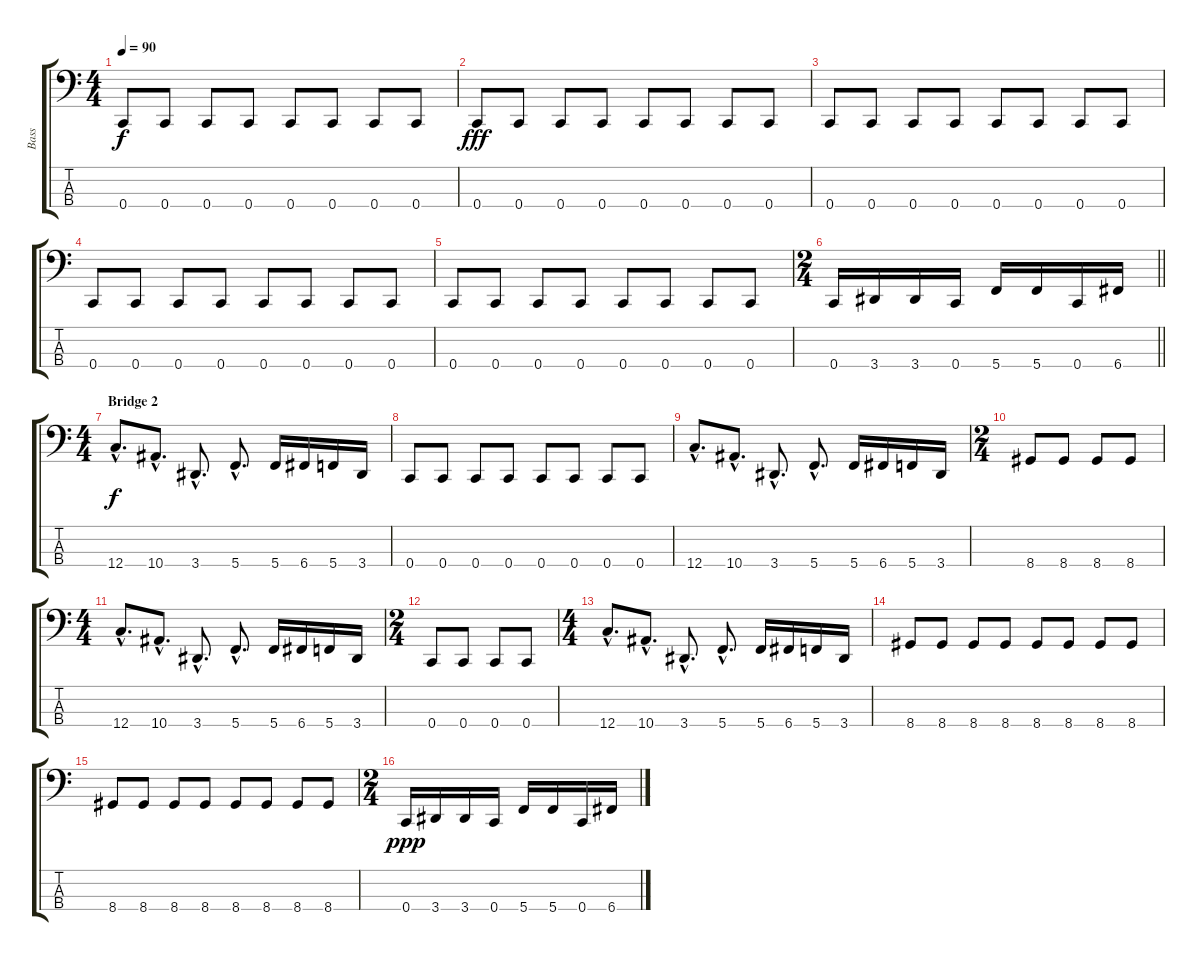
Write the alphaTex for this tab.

\track ("Bass" "Bass") {instrument overdrivenguitar}
\staff {score tabs}
\tuning (F2 C2 G1 C1) {hide}
\ts (4 4)
\tempo 90
\clef f4
\ks c
0.4.8{dy f} 0.4.8 0.4.8 0.4.8 0.4.8 0.4.8 0.4.8 0.4.8 |
0.4.8{dy fff} 0.4.8 0.4.8 0.4.8 0.4.8 0.4.8 0.4.8 0.4.8 |
0.4.8 0.4.8 0.4.8 0.4.8 0.4.8 0.4.8 0.4.8 0.4.8 |
0.4.8 0.4.8 0.4.8 0.4.8 0.4.8 0.4.8 0.4.8 0.4.8 |
0.4.8 0.4.8 0.4.8 0.4.8 0.4.8 0.4.8 0.4.8 0.4.8 |
\ts (2 4)
\barLineRight lightlight
0.4.16 3.4.16 3.4.16 0.4.16 5.4.16 5.4.16 0.4.16 6.4.16 |
\ts (4 4)
\section ("" "Bridge 2")
12.4{hac}.8{d dy f} 10.4{hac}.8{d} 3.4{hac}.8{d} 5.4{hac}.8{d} 5.4.16 6.4.16 5.4.16 3.4.16 |
0.4.8 0.4.8 0.4.8 0.4.8 0.4.8 0.4.8 0.4.8 0.4.8 |
12.4{hac}.8{d} 10.4{hac}.8{d} 3.4{hac}.8{d} 5.4{hac}.8{d} 5.4.16 6.4.16 5.4.16 3.4.16 |
\ts (2 4)
8.4.8 8.4.8 8.4.8 8.4.8 |
\ts (4 4)
12.4{hac}.8{d} 10.4{hac}.8{d} 3.4{hac}.8{d} 5.4{hac}.8{d} 5.4.16 6.4.16 5.4.16 3.4.16 |
\ts (2 4)
0.4.8 0.4.8 0.4.8 0.4.8 |
\ts (4 4)
12.4{hac}.8{d} 10.4{hac}.8{d} 3.4{hac}.8{d} 5.4{hac}.8{d} 5.4.16 6.4.16 5.4.16 3.4.16 |
8.4.8 8.4.8 8.4.8 8.4.8 8.4.8 8.4.8 8.4.8 8.4.8 |
8.4.8 8.4.8 8.4.8 8.4.8 8.4.8 8.4.8 8.4.8 8.4.8 |
\ts (2 4)
0.4.16{dy ppp} 3.4.16 3.4.16 0.4.16 5.4.16 5.4.16 0.4.16 6.4.16
